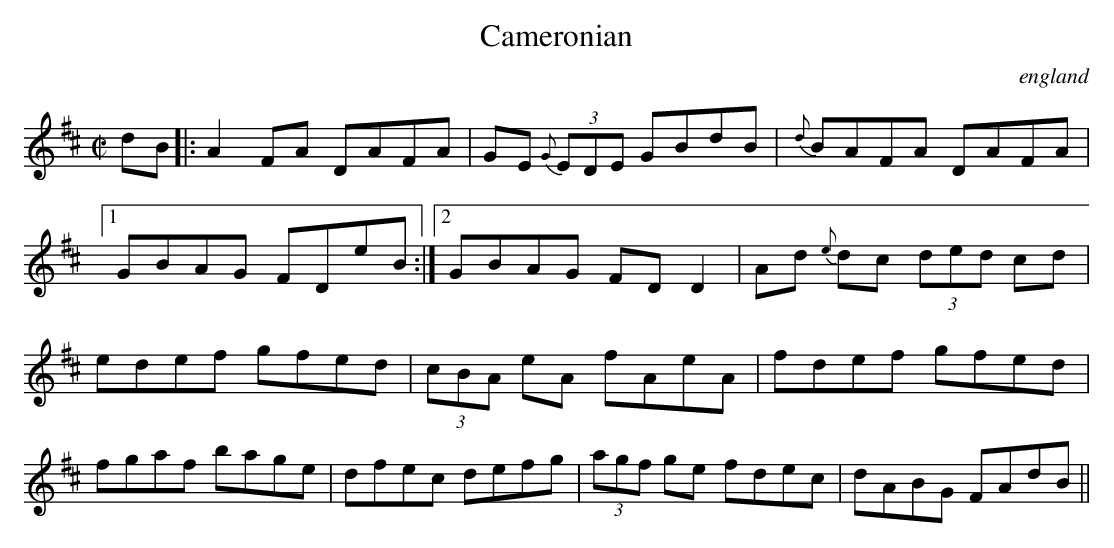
X:1
T:Cameronian
O:england
M:C|
K:D
dB|:A2FA DAFA|GE {G}(3EDE GBdB|{d}BAFA DAFA|1 GBAG FDeB:|2 GBAG FDD2|\
Ad {e}dc (3ded cd|edef gfed|(3cBA eA fAeA|fdef gfed|\
fgaf bage|dfec defg|(3agf ge fdec|dABG FAdB||
